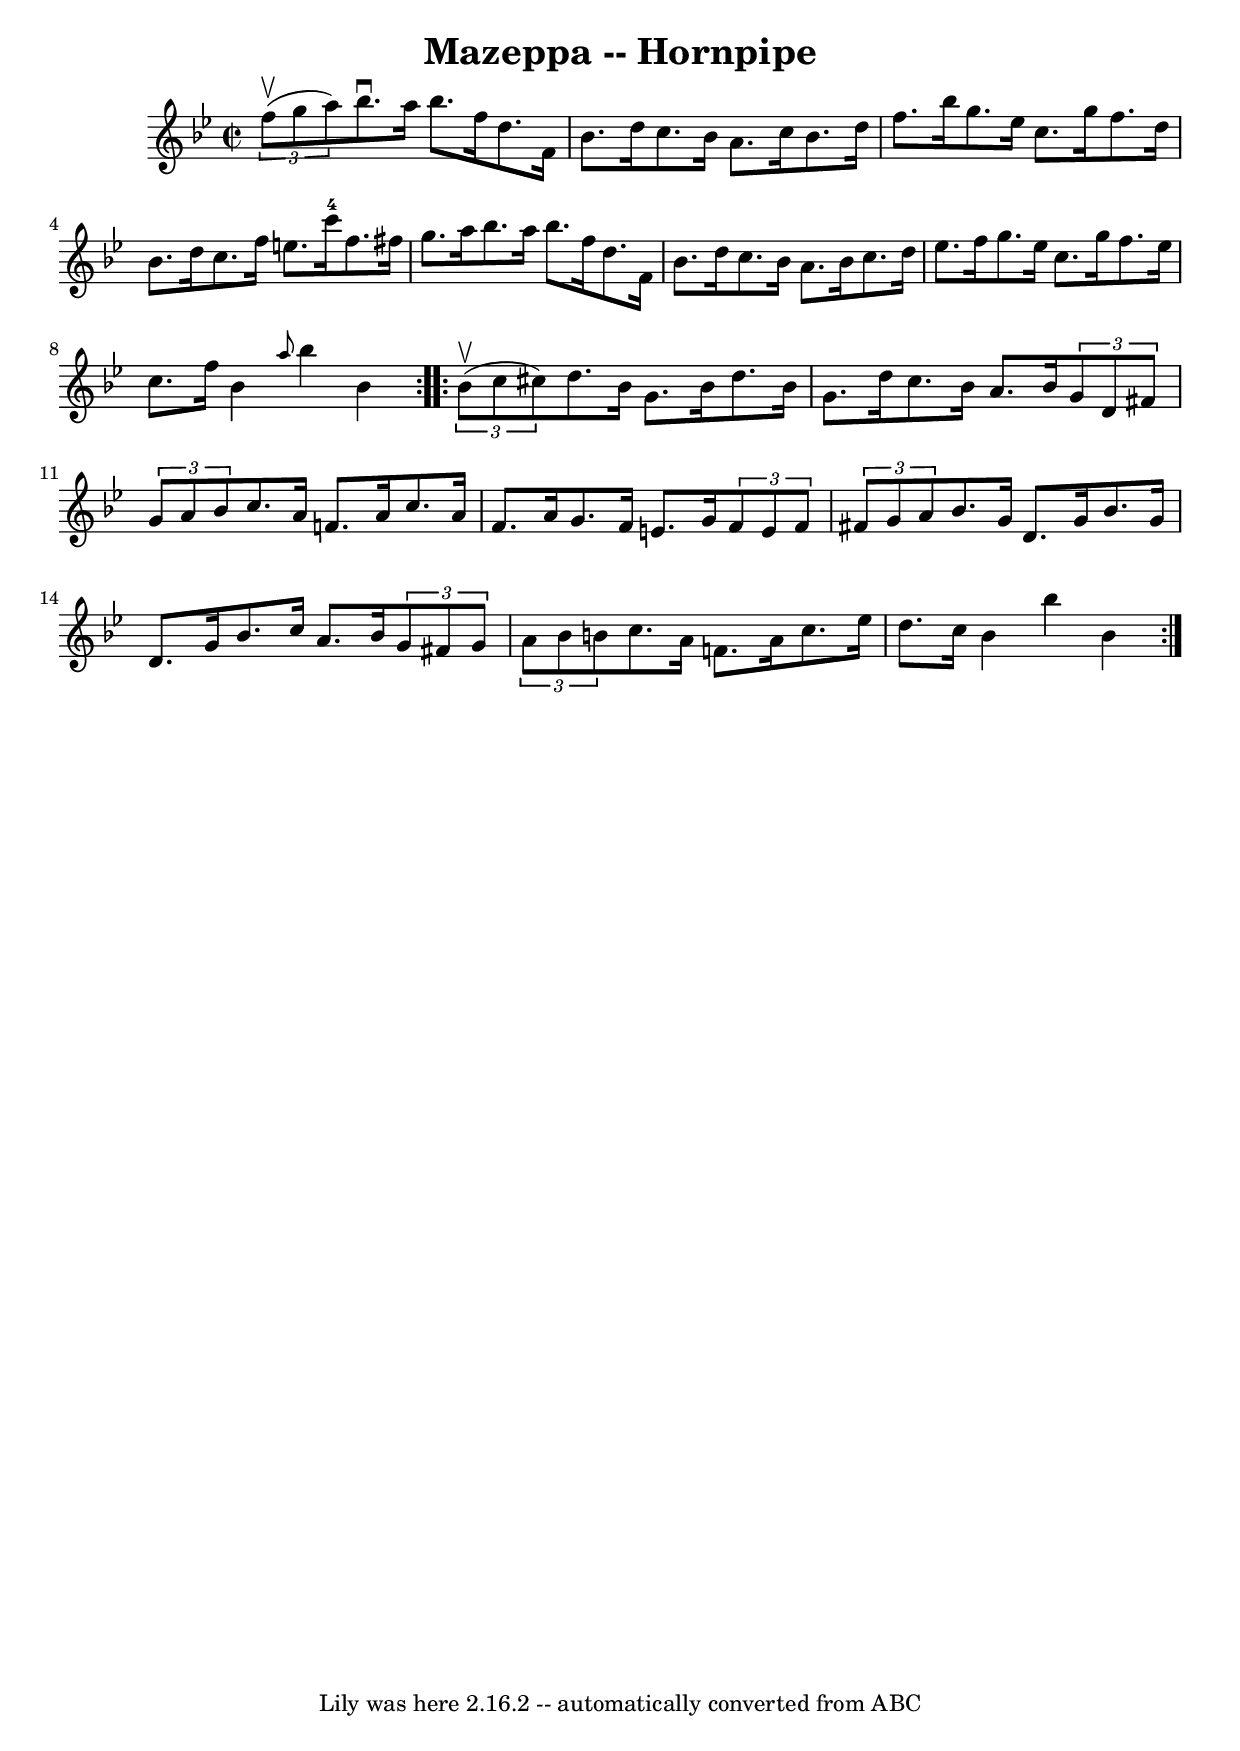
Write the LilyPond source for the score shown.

\version "2.16.2"
\include "Mammoth.ily"
\header {
  %% book = "Cole's 1000 Fiddle Tunes"
  crossRefNumber = "1"
  footnotes = ""
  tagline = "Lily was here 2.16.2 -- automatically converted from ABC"
  title = "Mazeppa -- Hornpipe"

}
voicedefault =  {



  \repeat volta 2 {

    \override Staff.TimeSignature #'style = #'C
    \time 2/2 
    \key bes \major   \times 2/3 { f''8 (^\upbow g''8 a''8) 
				 } 
    |
    bes''8.^\downbow a''16 bes''8. f''16 d''8. f'16    
    bes'8. d''16  |
    c''8. bes'16 a'8. c''16 bes'8. d''16 
    f''8. bes''16  |
    g''8. ees''16 c''8. g''16 f''8.   
    d''16 bes'8. d''16  |
    c''8. f''16 e''8. c'''16-4   
    f''8. fis''16 g''8. a''16  |
    bes''8. a''16 bes''8.    
    f''16 d''8. f'16 bes'8. d''16  |
    c''8. bes'16 a'8.   
    bes'16 c''8. d''16 ees''8. f''16  |
    g''8. ees''16    
    c''8. g''16 f''8. ees''16 c''8. f''16  |
    bes'4  
    \grace { a''8  
	   } bes''4 bes'4  
  }     
  \repeat volta 2 {
    \times 2/3 {   
      bes'8 (^\upbow c''8 cis''8) 
    } |
    d''8. bes'16 g'8.    
    bes'16 d''8. bes'16 g'8. d''16  |
    c''8. bes'16 a'8.  
    bes'16    \times 2/3 { g'8 d'8 fis'8  
			 }   \times 2/3 { g'8 a'8   
					  bes'8  
					} |
    c''8. a'16 f'!8. a'16 c''8. a'16 f'8.  
    a'16  |
    g'8. f'16 e'8. g'16    \times 2/3 { f'8 e'8    
					f'8  
				      }   \times 2/3 { fis'8 g'8 a'8  
						     } |
    bes'8. g'16    
    d'8. g'16 bes'8. g'16 d'8. g'16  |
    bes'8. c''16    
    a'8. bes'16    \times 2/3 { g'8 fis'8 g'8  
			      }   \times 2/3 { a'8    
					       bes'8 b'8  
					     } |
    c''8. a'16 f'!8. a'16 c''8. ees''16 
    d''8. c''16  |
    bes'4 bes''4 bes'4  
  }   

}

\score{
  <<

    \context Staff="default"
    {
      \voicedefault 
      
    }

  >>
  \layout {
    
  }
  \midi {
  }

}
